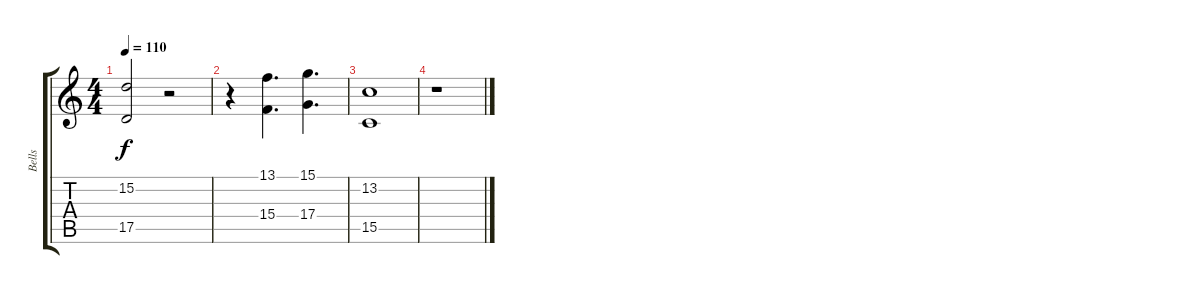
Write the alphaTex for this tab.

\track ("Bells" "Bells") {instrument musicbox}
\staff {score tabs}
\tuning (E4 B3 G3 D3 A2 E2) {hide}
\ts (4 4)
\tempo 110
\clef g2
\ks c
(15.2 17.5).2{dy f} r.2 |
r.4 (13.1 15.4).4{d} (15.1 17.4).4{d} |
(13.2 15.5).1 |
r.1
